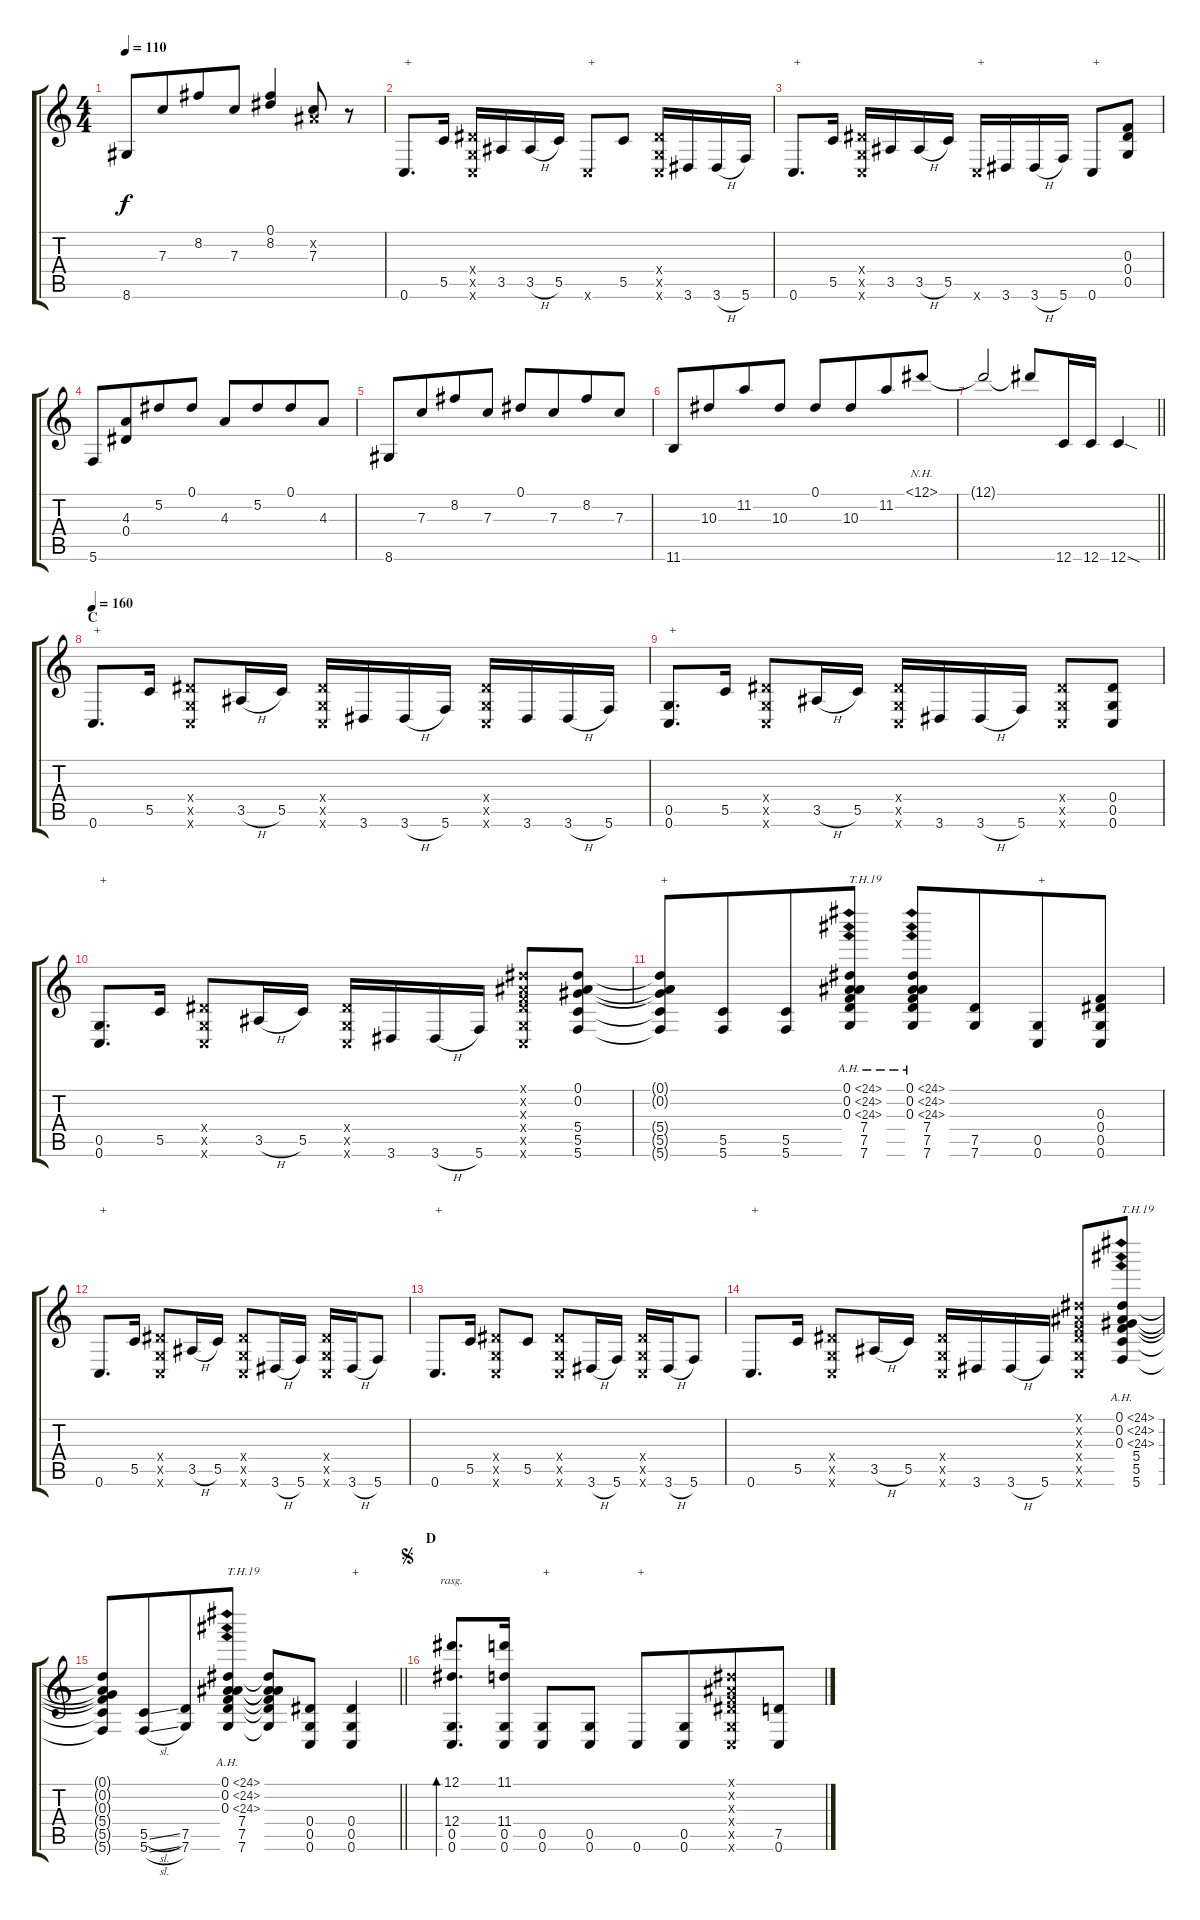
\track "" {instrument acousticguitarsteel}
\staff {score tabs}
\tuning (Eb4 Bb3 F3 Eb3 G2 C2) {hide}
\ts (4 4)
\tempo 110
\clef g2
\ks c
8.6.8{dy f} 7.3.8{beam merge} 8.2.8 7.3.8 (0.1 8.2).4{beam Up} (0.2{x} 7.3).8{beam Up} r.8 |
0.6.8{d txt "+"} 5.5.16 (0.4{x} 0.5{x} 0.6{x}).16 3.5.16 3.5{h}.16 5.5.16 0.6{x}.8{txt "+"} 5.5.8 (0.4{x} 0.5{x} 0.6{x}).16 3.6.16 3.6{h}.16 5.6.16 |
0.6.8{d txt "+"} 5.5.16 (0.4{x} 0.5{x} 0.6{x}).16 3.5.16 3.5{h}.16 5.5.16 0.6{x}.16{txt "+"} 3.6.16 3.6{h}.16 5.6.16 0.6.8{txt "+"} (0.3 0.4 0.5).8 |
5.6.8 (4.3 0.4).8{beam merge} 5.2.8 0.1.8 4.3.8{beam Up} 5.2.8{beam Up beam merge} 0.1.8{beam Up} 4.3.8{beam Up} |
8.6.8 7.3.8{beam merge} 8.2.8 7.3.8 0.1.8{beam Up} 7.3.8{beam Up beam merge} 8.2.8{beam Up} 7.3.8{beam Up} |
11.6.8{beam Up} 10.3.8{beam Up beam merge} 11.2.8{beam Up} 10.3.8{beam Up} 0.1.8{beam Up} 10.3.8{beam Up beam merge} 11.2.8{beam Up} 12.1{nh}.8{beam Up} |
\barLineRight lightlight
12.1{t}.2{beam Up} 12.1{t}.8{beam Up} 12.6.16{beam Up} 12.6.16{beam Up} 12.6{sod}.4 |
\section ("" "C")
\tempo 160
0.6.8{d txt "+"} 5.5.16 (0.4{x} 0.5{x} 0.6{x}).8 3.5{h}.16 5.5.16 (0.4{x} 0.5{x} 0.6{x}).16 3.6.16 3.6{h}.16 5.6.16 (0.4{x} 0.5{x} 0.6{x}).16 3.6.16 3.6{h}.16 5.6.16 |
(0.5 0.6).8{d txt "+"} 5.5.16 (0.4{x} 0.5{x} 0.6{x}).8 3.5{h}.16 5.5.16 (0.4{x} 0.5{x} 0.6{x}).16 3.6.16 3.6{h}.16 5.6.16 (0.4{x} 0.5{x} 0.6{x}).8 (0.4 0.5 0.6).8 |
(0.5 0.6).8{d txt "+"} 5.5.16 (0.4{x} 0.5{x} 0.6{x}).8 3.5{h}.16 5.5.16 (0.4{x} 0.5{x} 0.6{x}).16 3.6.16 3.6{h}.16 5.6.16 (0.1{x} 0.2{x} 0.3{x} 0.4{x} 0.5{x} 0.6{x}).8 (0.1 0.2 5.4 5.5 5.6).8 |
(0.1{t} 0.2{t} 5.4{t} 5.5{t} 5.6{t}).8{txt "+"} (5.5 5.6).8{beam merge} (5.5 5.6).8 (0.1{ah 24} 0.2{ah 24} 0.3{ah 24} 7.4 7.5 7.6).8{txt "T.H.19"} (0.1{ah 24} 0.2{ah 24} 0.3{ah 24} 7.4 7.5 7.6).8 (7.5 7.6).8{beam merge} (0.5 0.6).8{txt "+"} (0.3 0.4 0.5 0.6).8 |
0.6.8{d txt "+"} 5.5.16 (0.4{x} 0.5{x} 0.6{x}).8 3.5{h}.16 5.5.16 (0.4{x} 0.5{x} 0.6{x}).8 3.6{h}.16 5.6.16 (0.4{x} 0.5{x} 0.6{x}).16 3.6{h}.16 5.6.8 |
0.6.8{d txt "+"} 5.5.16 (0.4{x} 0.5{x} 0.6{x}).8 5.5.8 (0.4{x} 0.5{x} 0.6{x}).8 3.6{h}.16 5.6.16 (0.4{x} 0.5{x} 0.6{x}).16 3.6{h}.16 5.6.8 |
0.6.8{d txt "+"} 5.5.16 (0.4{x} 0.5{x} 0.6{x}).8 3.5{h}.16 5.5.16 (0.4{x} 0.5{x} 0.6{x}).16 3.6.16 3.6{h}.16 5.6.16 (0.1{x} 0.2{x} 0.3{x} 0.4{x} 0.5{x} 0.6{x}).8 (0.1{ah 24} 0.2{ah 24} 0.3{ah 24} 5.4 5.5 5.6).8{txt "T.H.19"} |
\barLineRight lightlight
(0.1{t} 0.2{t} 0.3{t} 5.4{t} 5.5{t} 5.6{t}).8 (5.5{sl} 5.6{sl}).8{beam merge} (7.5 7.6).8 (0.1{ah 24} 0.2{ah 24} 0.3{ah 24} 7.4 7.5 7.6).8{txt "T.H.19"} (0.1{t} 0.2{t} 0.3{t} 7.4{t} 7.5{t} 7.6{t}).8 (0.4 0.5 0.6).8 (0.4 0.5 0.6).4{txt "+"} |
\section ("" "D")
\jump segno
(12.1 12.4 0.5 0.6).8{d bd 240 rasg ii} (11.1 11.4 0.5 0.6).16 (0.5 0.6).8{txt "+"} (0.5 0.6).8 0.6.8{txt "+"} (0.5 0.6).8{beam merge} (0.1{x} 0.2{x} 0.3{x} 0.4{x} 0.5{x} 0.6{x}).8 (7.5 0.6).8
